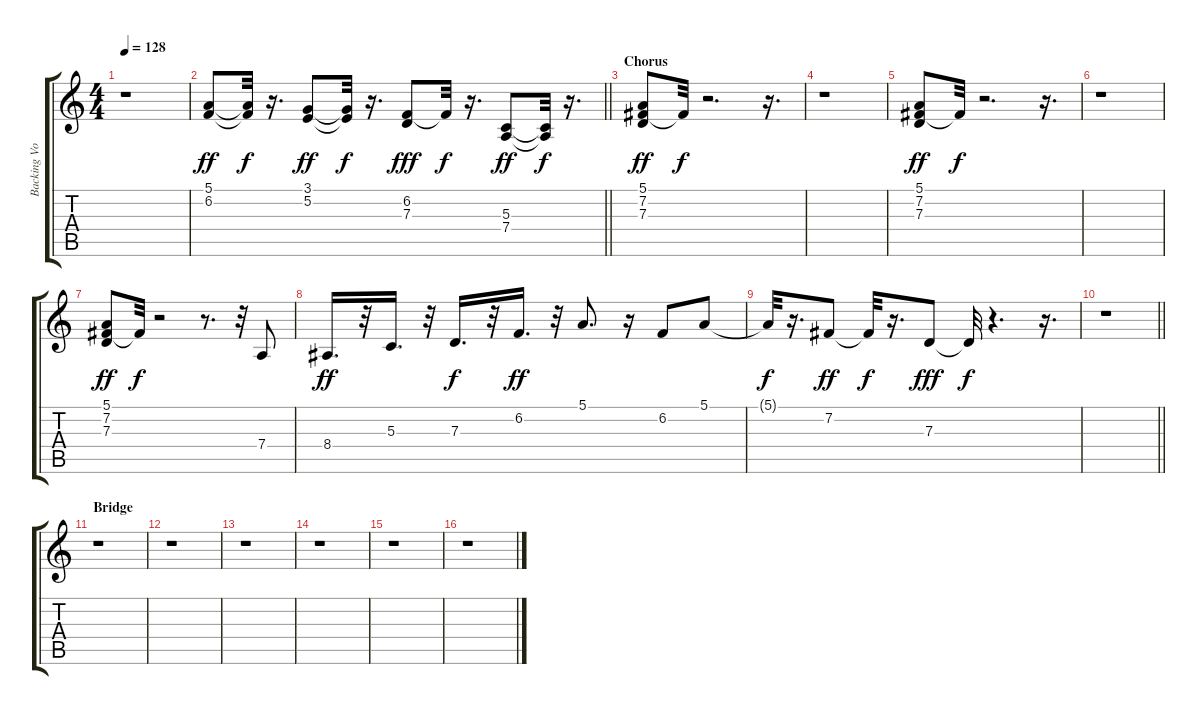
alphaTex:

\track ("Backing Vocals" "Backing Vo") {instrument voiceoohs}
\staff {score tabs}
\tuning (E4 B3 G3 D3 A2 E2) {hide}
\ts (4 4)
\tempo 128
\clef g2
\ks c
r.1{dy f} |
\barLineRight lightlight
(5.1 6.2).8{dy ff} (5.1{t} 6.2{t}).32{dy f} r.16{d} (3.1 5.2).8{dy ff} (3.1{t} 5.2{t}).32{dy f} r.16{d} (6.2 7.3).8{dy fff} 6.2{t}.32{dy f} r.16{d} (5.3 7.4).8{dy ff} (5.3{t} 7.4{t}).32{dy f} r.16{d} |
\section ("" "Chorus")
(5.1 7.2 7.3).8{dy ff} 7.2{t}.32{dy f} r.2{d} r.16{d} |
r.1 |
(5.1 7.2 7.3).8{dy ff} 7.2{t}.32{dy f} r.2{d} r.16{d} |
r.1 |
(5.1 7.2 7.3).8{dy ff} 7.2{t}.32{dy f} r.2 r.8{d} r.32 7.4.8 |
8.4.16{d dy ff} r.32 5.3.16{d} r.32 7.3.16{d dy f} r.32 6.2.16{d dy ff} r.32 5.1.8{d} r.16 6.2.8 5.1.8 |
5.1{t}.32{dy f} r.16{d} 7.2.8{dy ff} 7.2{t}.32{dy f} r.16{d} 7.3.8{dy fff} 7.3{t}.32{dy f} r.4{d} r.16{d} |
\barLineRight lightlight
r.1 |
\section ("" "Bridge")
r.1 |
r.1 |
r.1 |
r.1 |
r.1 |
r.1
